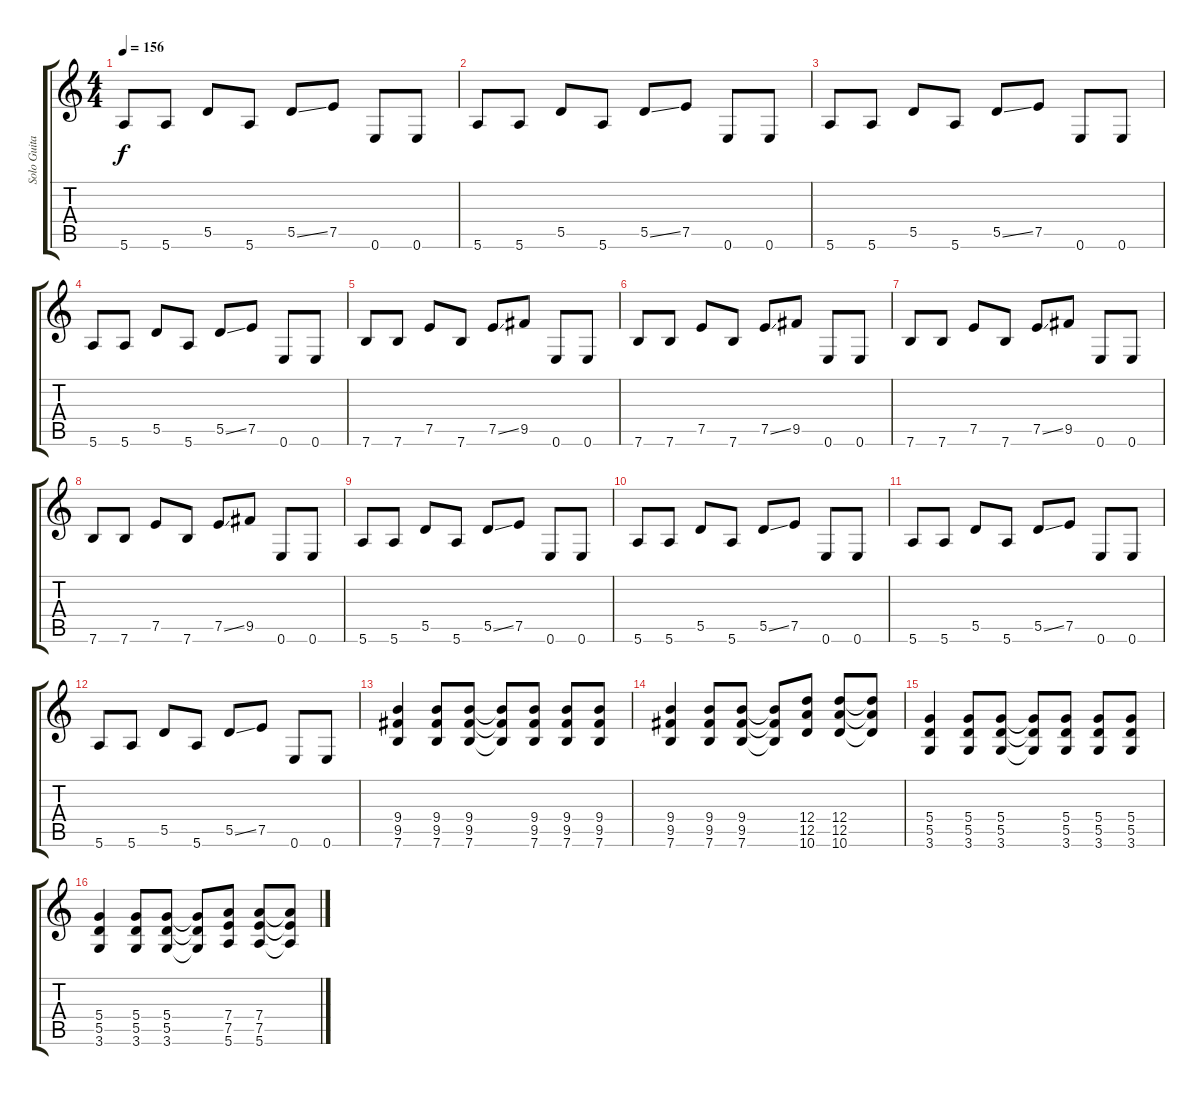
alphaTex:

\track ("Solo Guitar" "Solo Guita") {instrument distortionguitar}
\staff {score tabs}
\tuning (E4 B3 G3 D3 A2 E2) {hide}
\ts (4 4)
\tempo 156
\clef g2
\ks c
5.6.8{dy f} 5.6.8 5.5.8 5.6.8 5.5{ss}.8 7.5.8 0.6.8 0.6.8 |
5.6.8 5.6.8 5.5.8 5.6.8 5.5{ss}.8 7.5.8 0.6.8 0.6.8 |
5.6.8 5.6.8 5.5.8 5.6.8 5.5{ss}.8 7.5.8 0.6.8 0.6.8 |
5.6.8 5.6.8 5.5.8 5.6.8 5.5{ss}.8 7.5.8 0.6.8 0.6.8 |
7.6.8 7.6.8 7.5.8 7.6.8 7.5{ss}.8 9.5.8 0.6.8 0.6.8 |
7.6.8 7.6.8 7.5.8 7.6.8 7.5{ss}.8 9.5.8 0.6.8 0.6.8 |
7.6.8 7.6.8 7.5.8 7.6.8 7.5{ss}.8 9.5.8 0.6.8 0.6.8 |
7.6.8 7.6.8 7.5.8 7.6.8 7.5{ss}.8 9.5.8 0.6.8 0.6.8 |
5.6.8 5.6.8 5.5.8 5.6.8 5.5{ss}.8 7.5.8 0.6.8 0.6.8 |
5.6.8 5.6.8 5.5.8 5.6.8 5.5{ss}.8 7.5.8 0.6.8 0.6.8 |
5.6.8 5.6.8 5.5.8 5.6.8 5.5{ss}.8 7.5.8 0.6.8 0.6.8 |
5.6.8 5.6.8 5.5.8 5.6.8 5.5{ss}.8 7.5.8 0.6.8 0.6.8 |
(9.4 9.5 7.6).4 (9.4 9.5 7.6).8 (9.4 9.5 7.6).8 (9.4{t} 9.5{t} 7.6{t}).8 (9.4 9.5 7.6).8 (9.4 9.5 7.6).8 (9.4 9.5 7.6).8 |
(9.4 9.5 7.6).4 (9.4 9.5 7.6).8 (9.4 9.5 7.6).8 (9.4{t} 9.5{t} 7.6{t}).8 (12.4 12.5 10.6).8 (12.4 12.5 10.6).8 (12.4{t} 12.5{t} 10.6{t}).8 |
(5.4 5.5 3.6).4 (5.4 5.5 3.6).8 (5.4 5.5 3.6).8 (5.4{t} 5.5{t} 3.6{t}).8 (5.4 5.5 3.6).8 (5.4 5.5 3.6).8 (5.4 5.5 3.6).8 |
(5.4 5.5 3.6).4 (5.4 5.5 3.6).8 (5.4 5.5 3.6).8 (5.4{t} 5.5{t} 3.6{t}).8 (7.4 7.5 5.6).8 (7.4 7.5 5.6).8 (7.4{t} 7.5{t} 5.6{t}).8
